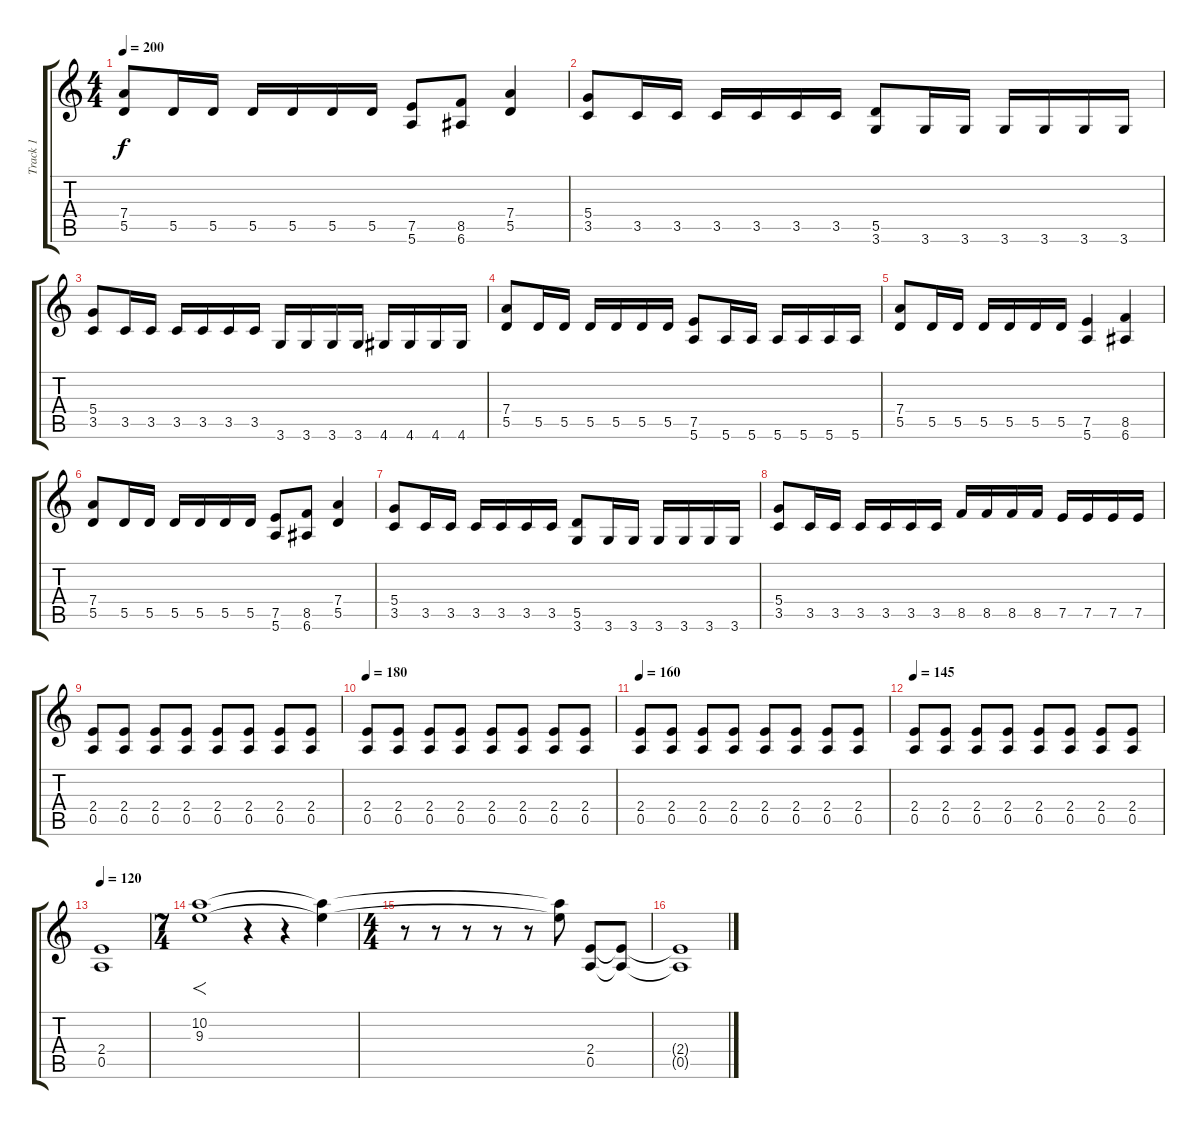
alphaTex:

\track ("Track 1" "Track 1") {instrument distortionguitar}
\staff {score tabs}
\tuning (E4 B3 G3 D3 A2 E2) {hide}
\ts (4 4)
\tempo 200
\clef g2
\ks c
(7.4 5.5).8{dy f} 5.5.16 5.5.16 5.5.16 5.5.16 5.5.16 5.5.16 (7.5 5.6).8 (8.5 6.6).8 (7.4 5.5).4 |
(5.4 3.5).8 3.5.16 3.5.16 3.5.16 3.5.16 3.5.16 3.5.16 (5.5 3.6).8 3.6.16 3.6.16 3.6.16 3.6.16 3.6.16 3.6.16 |
(5.4 3.5).8 3.5.16 3.5.16 3.5.16 3.5.16 3.5.16 3.5.16 3.6.16 3.6.16 3.6.16 3.6.16 4.6.16 4.6.16 4.6.16 4.6.16 |
(7.4 5.5).8 5.5.16 5.5.16 5.5.16 5.5.16 5.5.16 5.5.16 (7.5 5.6).8 5.6.16 5.6.16 5.6.16 5.6.16 5.6.16 5.6.16 |
(7.4 5.5).8 5.5.16 5.5.16 5.5.16 5.5.16 5.5.16 5.5.16 (7.5 5.6).4 (8.5 6.6).4 |
(7.4 5.5).8 5.5.16 5.5.16 5.5.16 5.5.16 5.5.16 5.5.16 (7.5 5.6).8 (8.5 6.6).8 (7.4 5.5).4 |
(5.4 3.5).8 3.5.16 3.5.16 3.5.16 3.5.16 3.5.16 3.5.16 (5.5 3.6).8 3.6.16 3.6.16 3.6.16 3.6.16 3.6.16 3.6.16 |
(5.4 3.5).8 3.5.16 3.5.16 3.5.16 3.5.16 3.5.16 3.5.16 8.5.16 8.5.16 8.5.16 8.5.16 7.5.16 7.5.16 7.5.16 7.5.16 |
(2.4 0.5).8 (2.4 0.5).8 (2.4 0.5).8 (2.4 0.5).8 (2.4 0.5).8 (2.4 0.5).8 (2.4 0.5).8 (2.4 0.5).8 |
\tempo 180
(2.4 0.5).8 (2.4 0.5).8 (2.4 0.5).8 (2.4 0.5).8 (2.4 0.5).8 (2.4 0.5).8 (2.4 0.5).8 (2.4 0.5).8 |
\tempo 160
(2.4 0.5).8 (2.4 0.5).8 (2.4 0.5).8 (2.4 0.5).8 (2.4 0.5).8 (2.4 0.5).8 (2.4 0.5).8 (2.4 0.5).8 |
\tempo 145
(2.4 0.5).8 (2.4 0.5).8 (2.4 0.5).8 (2.4 0.5).8 (2.4 0.5).8 (2.4 0.5).8 (2.4 0.5).8 (2.4 0.5).8 |
\tempo 120
(2.4 0.5).1 |
\ts (7 4)
(10.2 9.3).1{f} r.4 r.4 (10.2{t} 9.3{t}).4 |
\ts (4 4)
r.8 r.8 r.8 r.8 r.8 (10.2{t} 9.3{t}).8 (2.4 0.5).8 (2.4{t} 0.5{t}).8 |
(2.4{t} 0.5{t}).1
